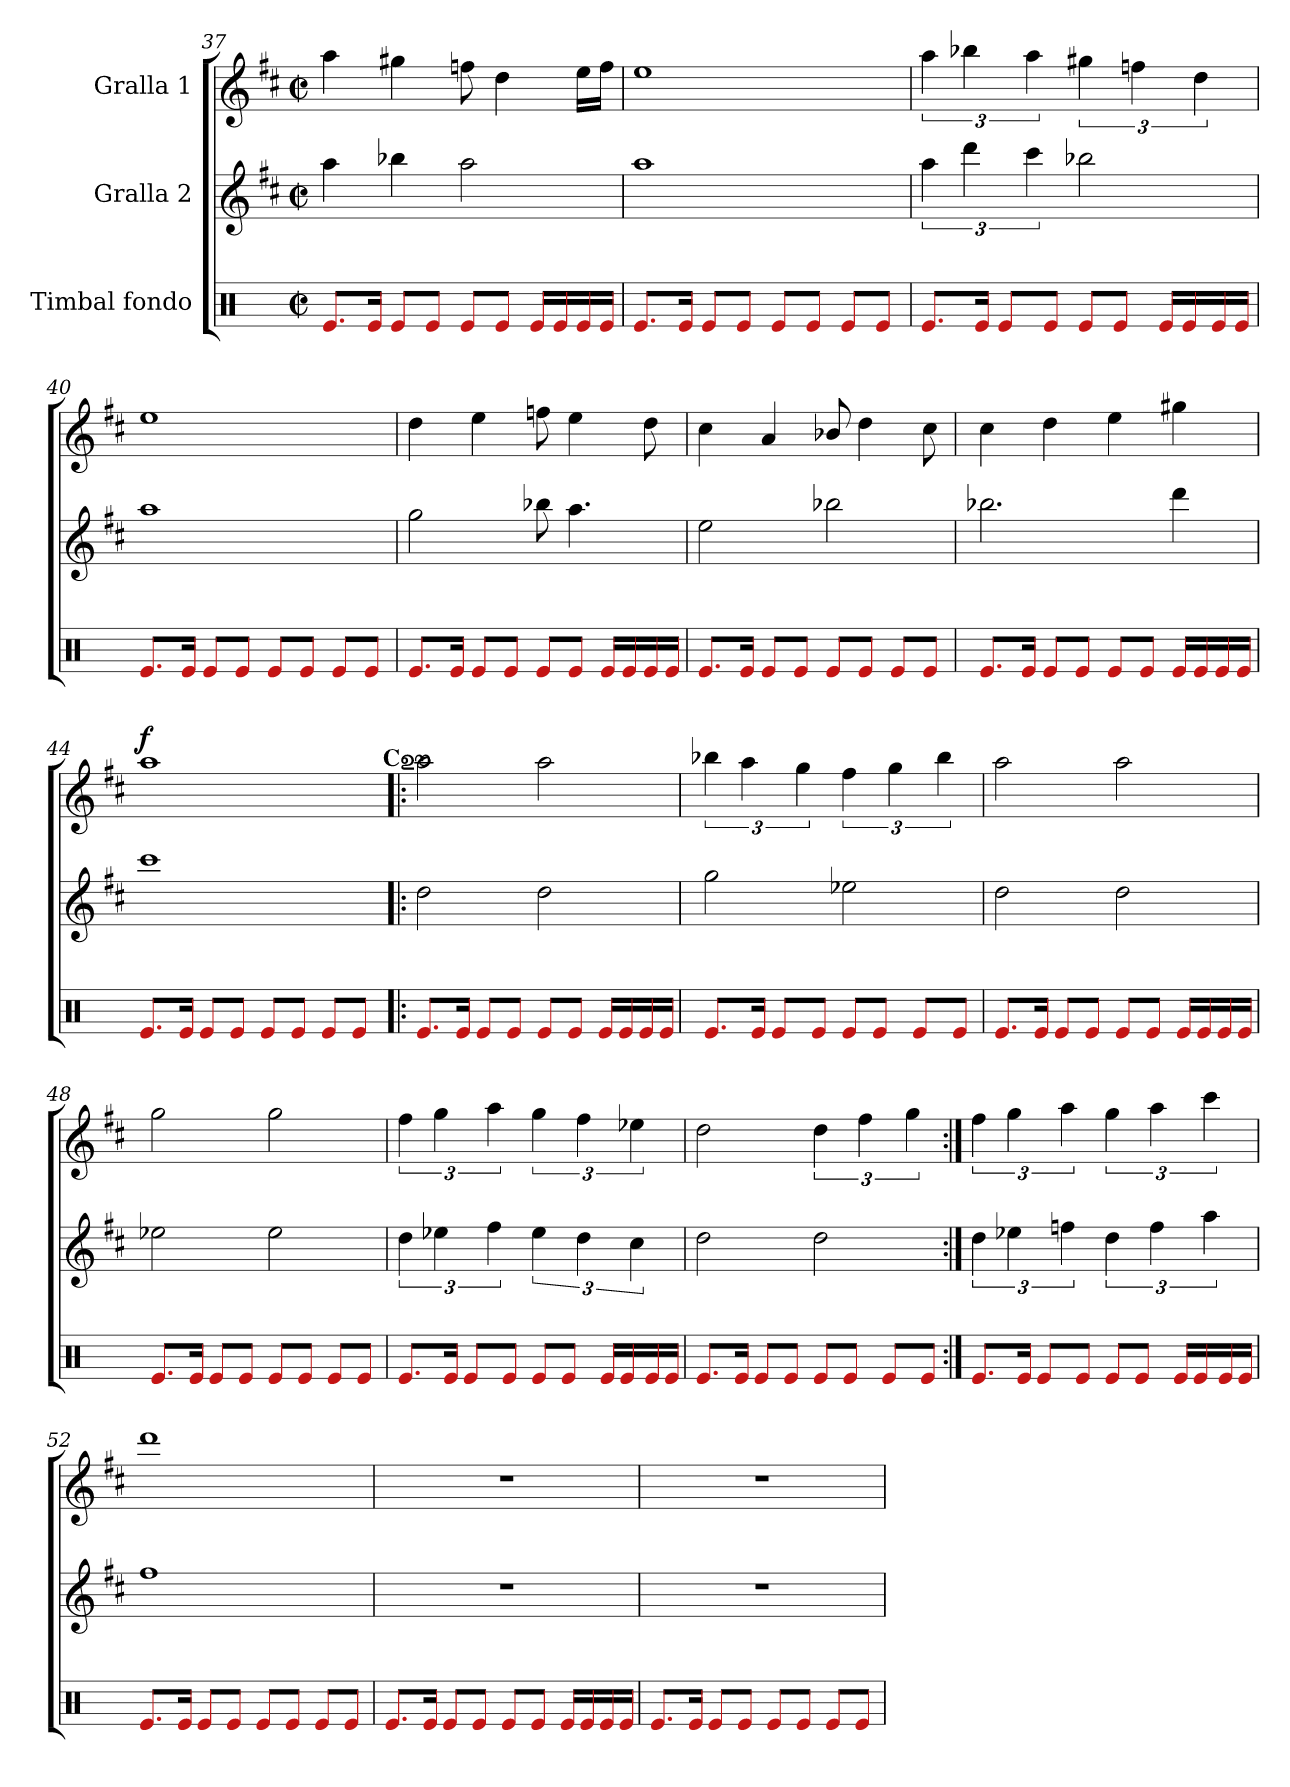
**kern	**kern	**kern	**dynam
*part3	*part2	*part1	*part1
*staff3	*staff2	*staff1	*staff1
*I"Timbal fondo	*I"Gralla 2	*I"Gralla 1	*
!!LO:PB:g=z
*clefX	*clefG2	*clefG2	*
*	*ITrd1c2	*ITrd1c2	*
*k[]	*k[]	*k[]	*
*M2/2	*M2/2	*M2/2	*
*met(c|)	*met(c|)	*met(c|)	*
=37	=37	=37	=37
8.e/L	4gg\	4gg\	.
16e/Jk	.	.	.
8e/L	4aa-X\	4ff#X\	.
8e/J	.	.	.
8e/L	2gg\	8ee-X\	.
8e/J	.	4cc\	.
16e/LL	.	.	.
16e/	.	.	.
16e/	.	16dd\LL	.
16e/JJ	.	16ee-\JJ	.
=38	=38	=38	=38
8.e/L	1gg	1dd	.
16e/Jk	.	.	.
8e/L	.	.	.
8e/J	.	.	.
8e/L	.	.	.
8e/J	.	.	.
8e/L	.	.	.
8e/J	.	.	.
=39	=39	=39	=39
8.e/L	6gg\	6gg\	.
.	6ccc\	6aa-X\	.
16e/Jk	.	.	.
8e/L	.	.	.
.	6bb\	6gg\	.
8e/J	.	.	.
8e/L	2aa-X\	6ff#X\	.
8e/J	.	.	.
.	.	6ee-X\	.
16e/LL	.	.	.
16e/	.	.	.
.	.	6cc\	.
16e/	.	.	.
16e/JJ	.	.	.
!!LO:LB:g=z
=40	=40	=40	=40
8.e/L	1gg	1dd	.
16e/Jk	.	.	.
8e/L	.	.	.
8e/J	.	.	.
8e/L	.	.	.
8e/J	.	.	.
8e/L	.	.	.
8e/J	.	.	.
=41	=41	=41	=41
8.e/L	2ff\	4cc\	.
16e/Jk	.	.	.
8e/L	.	4dd\	.
8e/J	.	.	.
8e/L	8aa-X\	8ee-X\	.
8e/J	4.gg\	4dd\	.
16e/LL	.	.	.
16e/	.	.	.
16e/	.	8cc\	.
16e/JJ	.	.	.
=42	=42	=42	=42
8.e/L	2dd\	4b\	.
16e/Jk	.	.	.
8e/L	.	4g/	.
8e/J	.	.	.
8e/L	2aa-X\	8a-X/	.
8e/J	.	4cc\	.
8e/L	.	.	.
8e/J	.	8b\	.
!!LO:LB:g=z
=43	=43	=43	=43
8.e/L	2.aa-X\	4b\	.
16e/Jk	.	.	.
8e/L	.	4cc\	.
8e/J	.	.	.
8e/L	.	4dd\	.
8e/J	.	.	.
16e/LL	4ccc\	4ff#X\	.
16e/	.	.	.
16e/	.	.	.
16e/JJ	.	.	.
=44	=44	=44	=44
!	!	!	!LO:DY:a
8.e/L	1bb	1gg	f
16e/Jk	.	.	.
8e/L	.	.	.
8e/J	.	.	.
8e/L	.	.	.
8e/J	.	.	.
8e/L	.	.	.
8e/J	.	.	.
!	!	!LO:TX:a:B:t=Cഊ	!
=45!|:	=45!|:	=45!|:	=45!|:
8.e/L	2cc\	2gg\	.
16e/Jk	.	.	.
8e/L	.	.	.
8e/J	.	.	.
8e/L	2cc\	2gg\	.
8e/J	.	.	.
16e/LL	.	.	.
16e/	.	.	.
16e/	.	.	.
16e/JJ	.	.	.
!!LO:LB:g=z
=46	=46	=46	=46
8.e/L	2ff\	6aa-X\	.
.	.	6gg\	.
16e/Jk	.	.	.
8e/L	.	.	.
.	.	6ff\	.
8e/J	.	.	.
8e/L	2dd-X\	6ee\	.
8e/J	.	.	.
.	.	6ff\	.
8e/L	.	.	.
.	.	6aa-\	.
8e/J	.	.	.
=47	=47	=47	=47
8.e/L	2cc\	2gg\	.
16e/Jk	.	.	.
8e/L	.	.	.
8e/J	.	.	.
8e/L	2cc\	2gg\	.
8e/J	.	.	.
16e/LL	.	.	.
16e/	.	.	.
16e/	.	.	.
16e/JJ	.	.	.
=48	=48	=48	=48
8.e/L	2dd-X\	2ff\	.
16e/Jk	.	.	.
8e/L	.	.	.
8e/J	.	.	.
8e/L	2dd-\	2ff\	.
8e/J	.	.	.
8e/L	.	.	.
8e/J	.	.	.
!!LO:PB:g=z
=49	=49	=49	=49
8.e/L	6cc\	6ee\	.
.	6dd-X\	6ff\	.
16e/Jk	.	.	.
8e/L	.	.	.
.	6ee\	6gg\	.
8e/J	.	.	.
8e/L	6dd-\	6ff\	.
8e/J	.	.	.
.	6cc\	6ee\	.
16e/LL	.	.	.
16e/	.	.	.
.	6b\	6dd-X\	.
16e/	.	.	.
16e/JJ	.	.	.
=50	=50	=50	=50
8.e/L	2cc\	2cc\	.
16e/Jk	.	.	.
8e/L	.	.	.
8e/J	.	.	.
8e/L	2cc\	6cc\	.
8e/J	.	.	.
.	.	6ee\	.
8e/L	.	.	.
.	.	6ff\	.
8e/J	.	.	.
=51:|!	=51:|!	=51:|!	=51:|!
8.e/L	6cc\	6ee\	.
.	6dd-X\	6ff\	.
16e/Jk	.	.	.
8e/L	.	.	.
.	6ee-X\	6gg\	.
8e/J	.	.	.
8e/L	6cc\	6ff\	.
8e/J	.	.	.
.	6ee-\	6gg\	.
16e/LL	.	.	.
16e/	.	.	.
.	6gg\	6bb\	.
16e/	.	.	.
16e/JJ	.	.	.
!!LO:LB:g=z
=52	=52	=52	=52
8.e/L	1ee	1ccc	.
16e/Jk	.	.	.
8e/L	.	.	.
8e/J	.	.	.
8e/L	.	.	.
8e/J	.	.	.
8e/L	.	.	.
8e/J	.	.	.
=53	=53	=53	=53
8.e/L	1r	1r	.
16e/Jk	.	.	.
8e/L	.	.	.
8e/J	.	.	.
8e/L	.	.	.
8e/J	.	.	.
16e/LL	.	.	.
16e/	.	.	.
16e/	.	.	.
16e/JJ	.	.	.
=54	=54	=54	=54
8.e/L	1r	1r	.
16e/Jk	.	.	.
8e/L	.	.	.
8e/J	.	.	.
8e/L	.	.	.
8e/J	.	.	.
8e/L	.	.	.
8e/J	.	.	.
=	=	=	=
*-	*-	*-	*-
